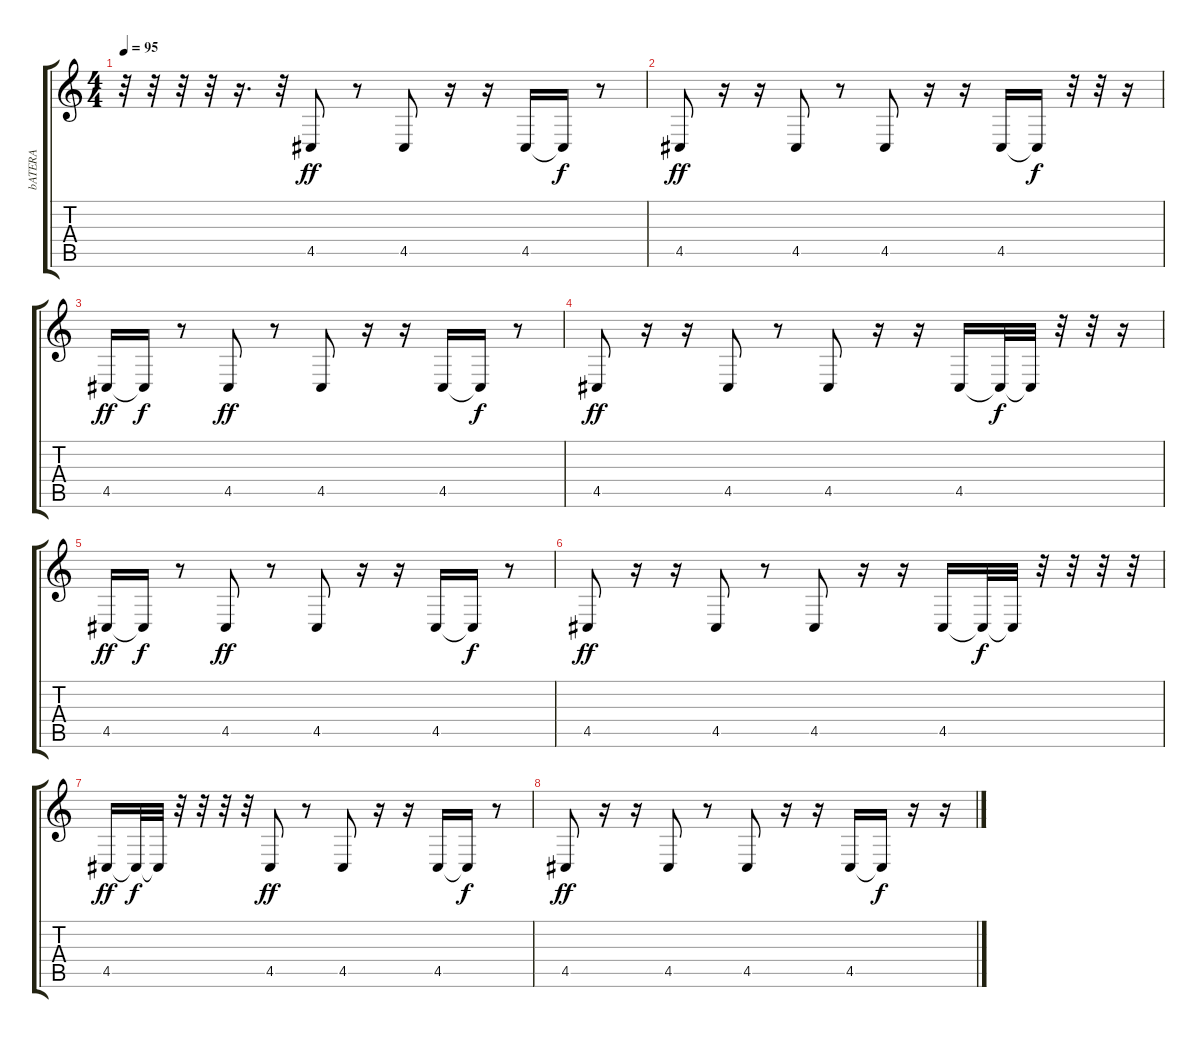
\track ("bATERA" "bATERA") {instrument acousticgrandpiano}
\staff {score tabs}
\tuning (E4 B3 G3 D3 A2 E2) {hide}
\ts (4 4)
\tempo 95
\clef g2
\ks c
r.32{dy f} r.32 r.32 r.32 r.16{d} r.32 4.5.8{dy ff} r.8 4.5.8 r.16 r.16 4.5.16 4.5{t}.16{dy f} r.8 |
4.5.8{dy ff} r.16 r.16 4.5.8 r.8 4.5.8 r.16 r.16 4.5.16 4.5{t}.16{dy f} r.32 r.32 r.16 |
4.5.16{dy ff} 4.5{t}.16{dy f} r.8 4.5.8{dy ff} r.8 4.5.8 r.16 r.16 4.5.16 4.5{t}.16{dy f} r.8 |
4.5.8{dy ff} r.16 r.16 4.5.8 r.8 4.5.8 r.16 r.16 4.5.16 4.5{t}.32{dy f} 4.5{t}.32 r.32 r.32 r.16 |
4.5.16{dy ff} 4.5{t}.16{dy f} r.8 4.5.8{dy ff} r.8 4.5.8 r.16 r.16 4.5.16 4.5{t}.16{dy f} r.8 |
4.5.8{dy ff} r.16 r.16 4.5.8 r.8 4.5.8 r.16 r.16 4.5.16 4.5{t}.32{dy f} 4.5{t}.32 r.32 r.32 r.32 r.32 |
4.5.16{dy ff} 4.5{t}.32{dy f} 4.5{t}.32 r.32 r.32 r.32 r.32 4.5.8{dy ff} r.8 4.5.8 r.16 r.16 4.5.16 4.5{t}.16{dy f} r.8 |
4.5.8{dy ff} r.16 r.16 4.5.8 r.8 4.5.8 r.16 r.16 4.5.16 4.5{t}.16{dy f} r.16 r.16
